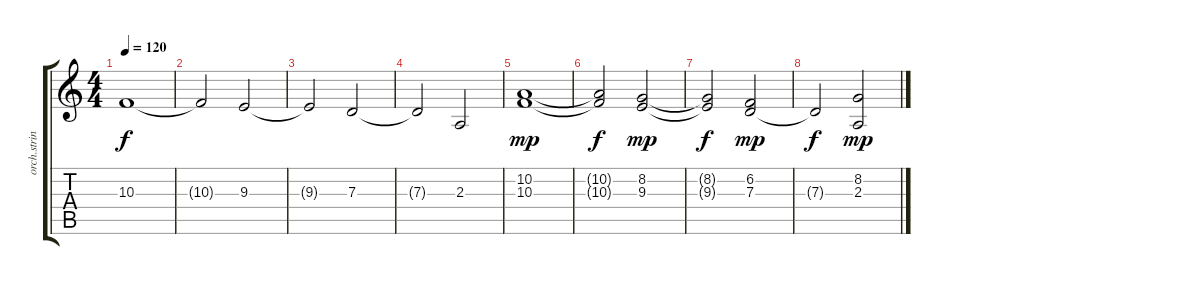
\track ("orch.strings" "orch.strin") {instrument stringensemble1}
\staff {score tabs}
\tuning (E4 B3 G3 D3 A2 E2) {hide}
\ts (4 4)
\tempo 120
\clef g2
\ks c
10.3.1{dy f} |
10.3{t}.2 9.3.2 |
9.3{t}.2 7.3.2 |
7.3{t}.2 2.3.2 |
(10.2 10.3).1{dy mp} |
(10.2{t} 10.3{t}).2{dy f} (8.2 9.3).2{dy mp} |
(8.2{t} 9.3{t}).2{dy f} (6.2 7.3).2{dy mp} |
7.3{t}.2{dy f} (8.2 2.3).2{dy mp}
